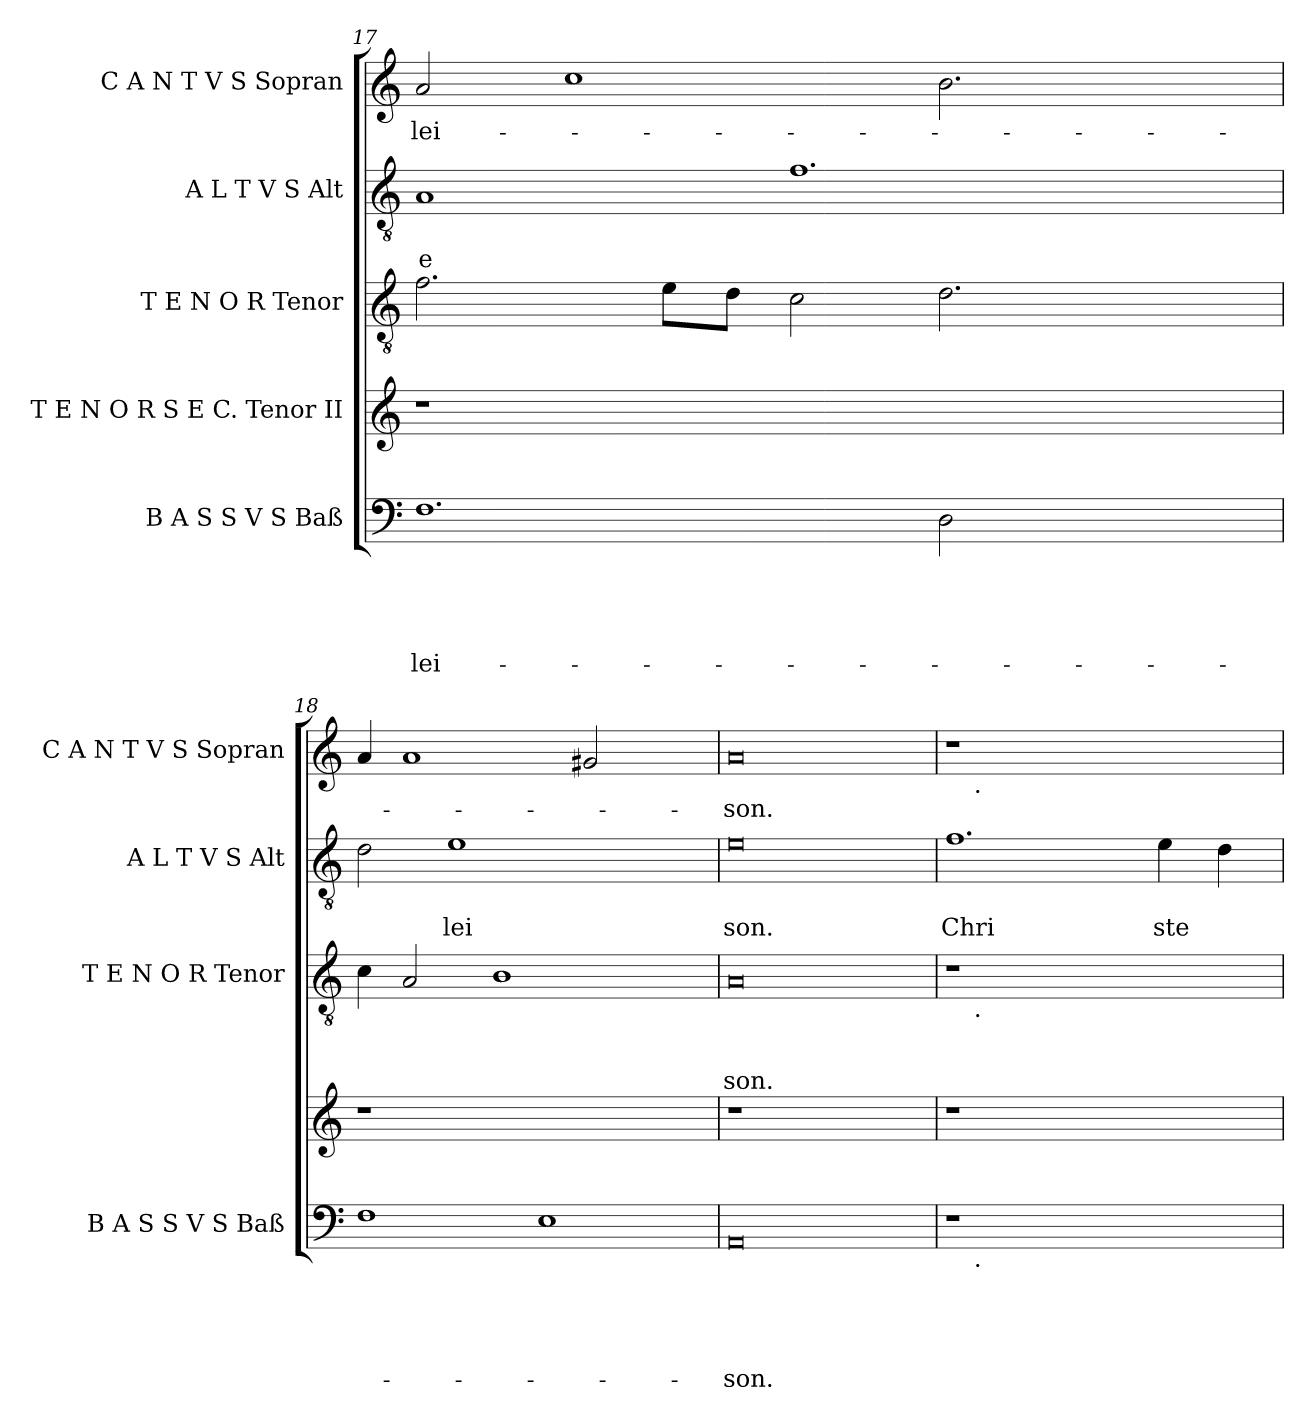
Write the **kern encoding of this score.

**kern	**text	**text	**text	**text	**text	**kern	**kern	**text	**text	**text	**kern	**text	**text	**kern	**text
*part5	*part5	*part5	*part5	*part5	*part5	*part4	*part3	*part3	*part3	*part3	*part2	*part2	*part2	*part1	*part1
*staff5	*staff5	*staff5	*staff5	*staff5	*staff5	*staff4	*staff3	*staff3	*staff3	*staff3	*staff2	*staff2	*staff2	*staff1	*staff1
*I"B A S S V S Baß	*	*	*	*	*	*I"T E N O R S E C. Tenor II	*I"T E N O R Tenor	*	*	*	*I"A L T V S Alt	*	*	*I"C A N T V S Sopran	*
*I'B A S S V S Baß	*	*	*	*	*	*	*I'T E N O R Tenor	*	*	*	*I'A L T V S Alt	*	*	*I'C A N T V S Sopran	*
*clefF4	*	*	*	*	*	*clefG2	*clefGv2	*	*	*	*clefGv2	*	*	*clefG2	*
*k[]	*	*	*	*	*	*k[]	*k[]	*	*	*	*k[]	*	*	*k[]	*
*C:	*	*	*	*	*	*C:	*C:	*	*	*	*C:	*	*	*C:	*
=17	=17	=17	=17	=17	=17	=17	=17	=17	=17	=17	=17	=17	=17	=17	=17
!	!	!	!	!	!LO:LY:b	!	!	!	!	!	!	!	!LO:LY:b:rj	!	!LO:LY:b
1.F	.	.	.	.	-lei-	1r	2.f\	.	.	.	1A	.	e	2a/	-lei-
.	.	.	.	.	.	.	.	.	.	.	.	.	.	1cc	.
.	.	.	.	.	.	.	8e\L	.	.	.	.	.	.	.	.
.	.	.	.	.	.	.	8d\J	.	.	.	.	.	.	.	.
.	.	.	.	.	.	1.ryy	2c\	.	.	.	1.f	.	.	.	.
2D\	.	.	.	.	.	.	2.d\	.	.	.	.	.	.	2.b\	.
2ryy	.	.	.	.	.	.	.	.	.	.	.	.	.	.	.
.	.	.	.	.	.	.	4ryy	.	.	.	.	.	.	4ryy	.
=18	=18	=18	=18	=18	=18	=18	=18	=18	=18	=18	=18	=18	=18	=18	=18
1F	.	.	.	.	.	1r	4c\	.	.	.	2d\	.	.	4a/	.
.	.	.	.	.	.	.	2A/	.	.	.	.	.	.	1a	.
!	!	!	!	!	!	!	!	!	!	!	!	!	!LO:LY:b	!	!
.	.	.	.	.	.	.	.	.	.	.	1e	.	lei	.	.
.	.	.	.	.	.	.	1B	.	.	.	.	.	.	.	.
1E	.	.	.	.	.	1ryy	.	.	.	.	.	.	.	.	.
.	.	.	.	.	.	.	.	.	.	.	.	.	.	2g#/	.
.	.	.	.	.	.	.	.	.	.	.	2ryy	.	.	.	.
.	.	.	.	.	.	.	4ryy	.	.	.	.	.	.	4ryy	.
=19	=19	=19	=19	=19	=19	=19	=19	=19	=19	=19	=19	=19	=19	=19	=19
!	!	!	!	!	!LO:LY:b	!	!	!	!	!LO:LY:b	!	!	!LO:LY:b	!	!LO:LY:b
0AA	.	.	.	.	-son.	1r	0A	.	.	son.	0e	.	son.	0a	-son.
.	.	.	.	.	.	1ryy	.	.	.	.	.	.	.	.	.
!!LO:LB:g=z
=20	=20	=20	=20	=20	=20	=20	=20	=20	=20	=20	=20	=20	=20	=20	=20
!	!	!	!	!	!	!	!	!	!	!	!	!	!LO:LY:b	!	!
*^	*	*	*	*	*	*	*^	*	*	*	*	*	*	*^	*
1r	16..ryy	.	.	.	.	.	1r	1r	16..ryy	.	.	.	1.f	.	Chri	1r	16..ryy	.
!	!	!	!	!	!	!	!	!	!	!	!	!	!	!	!	!	!LO:TX:b:t=.	!
!	!	!	!	!	!	!	!	!	!LO:TX:b:t=.	!	!	!	!	!	!	!	!	!
!	!LO:TX:b:t=.	!	!	!	!	!	!	!	!	!	!	!	!	!	!	!	!	!
.	1ryy	.	.	.	.	.	.	.	1ryy	.	.	.	.	.	.	.	1ryy	.
1ryy	.	.	.	.	.	.	1ryy	1ryy	.	.	.	.	.	.	.	1ryy	.	.
.	2ryy	.	.	.	.	.	.	.	2ryy	.	.	.	.	.	.	.	2ryy	.
!	!	!	!	!	!	!	!	!	!	!	!	!	!	!	!LO:LY:b	!	!	!
.	.	.	.	.	.	.	.	.	.	.	.	.	4e\	.	ste	.	.	.
.	4ryy	.	.	.	.	.	.	.	4ryy	.	.	.	.	.	.	.	4ryy	.
.	.	.	.	.	.	.	.	.	.	.	.	.	4d\	.	.	.	.	.
.	8ryy	.	.	.	.	.	.	.	8ryy	.	.	.	.	.	.	.	8ryy	.
.	64ryy	.	.	.	.	.	.	.	64ryy	.	.	.	.	.	.	.	64ryy	.
*v	*v	*	*	*	*	*	*	*v	*v	*	*	*	*	*	*	*v	*v	*
=	=	=	=	=	=	=	=	=	=	=	=	=	=	=	=
*-	*-	*-	*-	*-	*-	*-	*-	*-	*-	*-	*-	*-	*-	*-	*-
